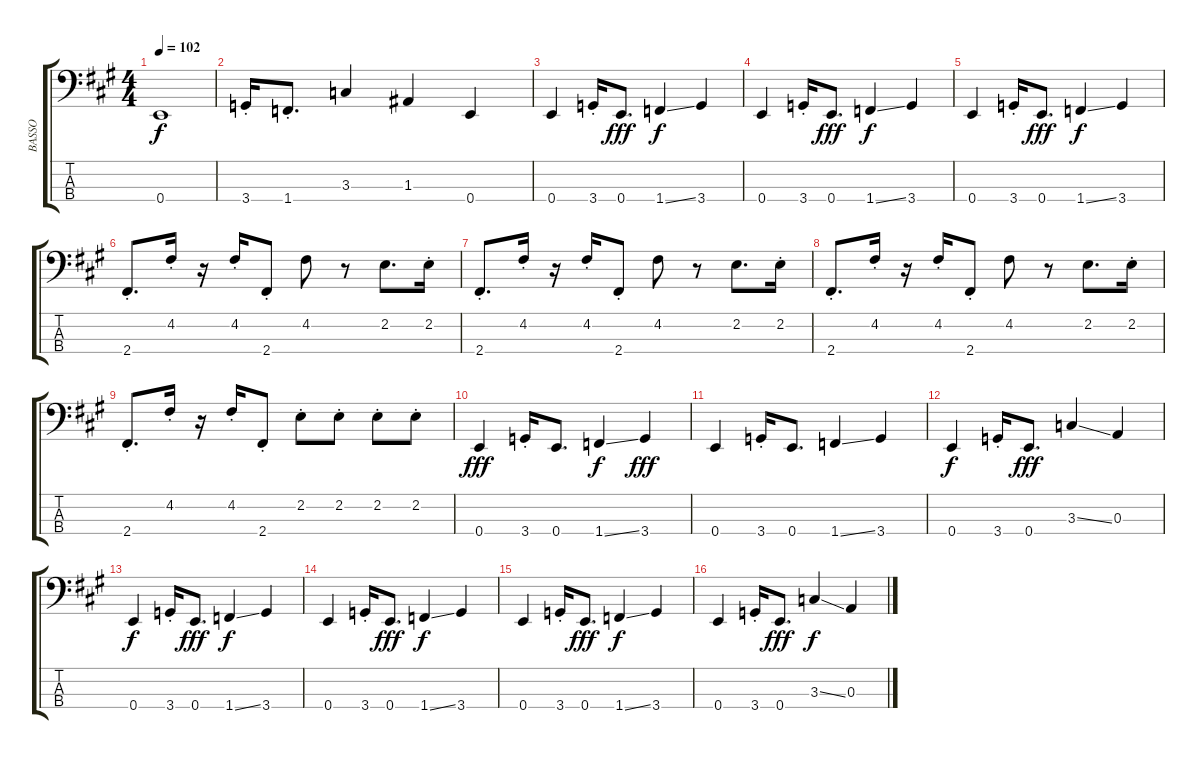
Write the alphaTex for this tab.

\track ("BASSO" "BASSO") {instrument electricbasspick}
\staff {score tabs}
\tuning (G2 D2 A1 E1) {hide}
\ts (4 4)
\tempo 102
\clef f4
\ks a
0.4.1{dy f} |
3.4{st}.16 1.4{st}.8{d} 3.3.4 1.3.4 0.4.4 |
0.4.4 3.4{st}.16 0.4.8{d dy fff} 1.4{ss}.4{dy f} 3.4.4 |
0.4.4 3.4{st}.16 0.4.8{d dy fff} 1.4{ss}.4{dy f} 3.4.4 |
0.4.4 3.4{st}.16 0.4.8{d dy fff} 1.4{ss}.4{dy f} 3.4.4 |
2.4{st}.8{d} 4.2{st}.16 r.16 4.2{st}.16 2.4{st}.8 4.2.8 r.8 2.2.8{d} 2.2{st}.16 |
2.4{st}.8{d} 4.2{st}.16 r.16 4.2{st}.16 2.4{st}.8 4.2.8 r.8 2.2.8{d} 2.2{st}.16 |
2.4{st}.8{d} 4.2{st}.16 r.16 4.2{st}.16 2.4{st}.8 4.2.8 r.8 2.2.8{d} 2.2{st}.16 |
2.4{st}.8{d} 4.2{st}.16 r.16 4.2{st}.16 2.4{st}.8 2.2{st}.8 2.2{st}.8 2.2{st}.8 2.2{st}.8 |
0.4.4{dy fff} 3.4{st}.16 0.4.8{d} 1.4{ss}.4{dy f} 3.4.4{dy fff} |
0.4.4 3.4{st}.16 0.4.8{d} 1.4{ss}.4 3.4.4 |
0.4.4{dy f} 3.4{st}.16 0.4.8{d dy fff} 3.3{ss}.4 0.3.4 |
0.4.4{dy f} 3.4{st}.16 0.4.8{d dy fff} 1.4{ss}.4{dy f} 3.4.4 |
0.4.4 3.4{st}.16 0.4.8{d dy fff} 1.4{ss}.4{dy f} 3.4.4 |
0.4.4 3.4{st}.16 0.4.8{d dy fff} 1.4{ss}.4{dy f} 3.4.4 |
0.4.4 3.4{st}.16 0.4.8{d dy fff} 3.3{ss}.4{dy f} 0.3.4
